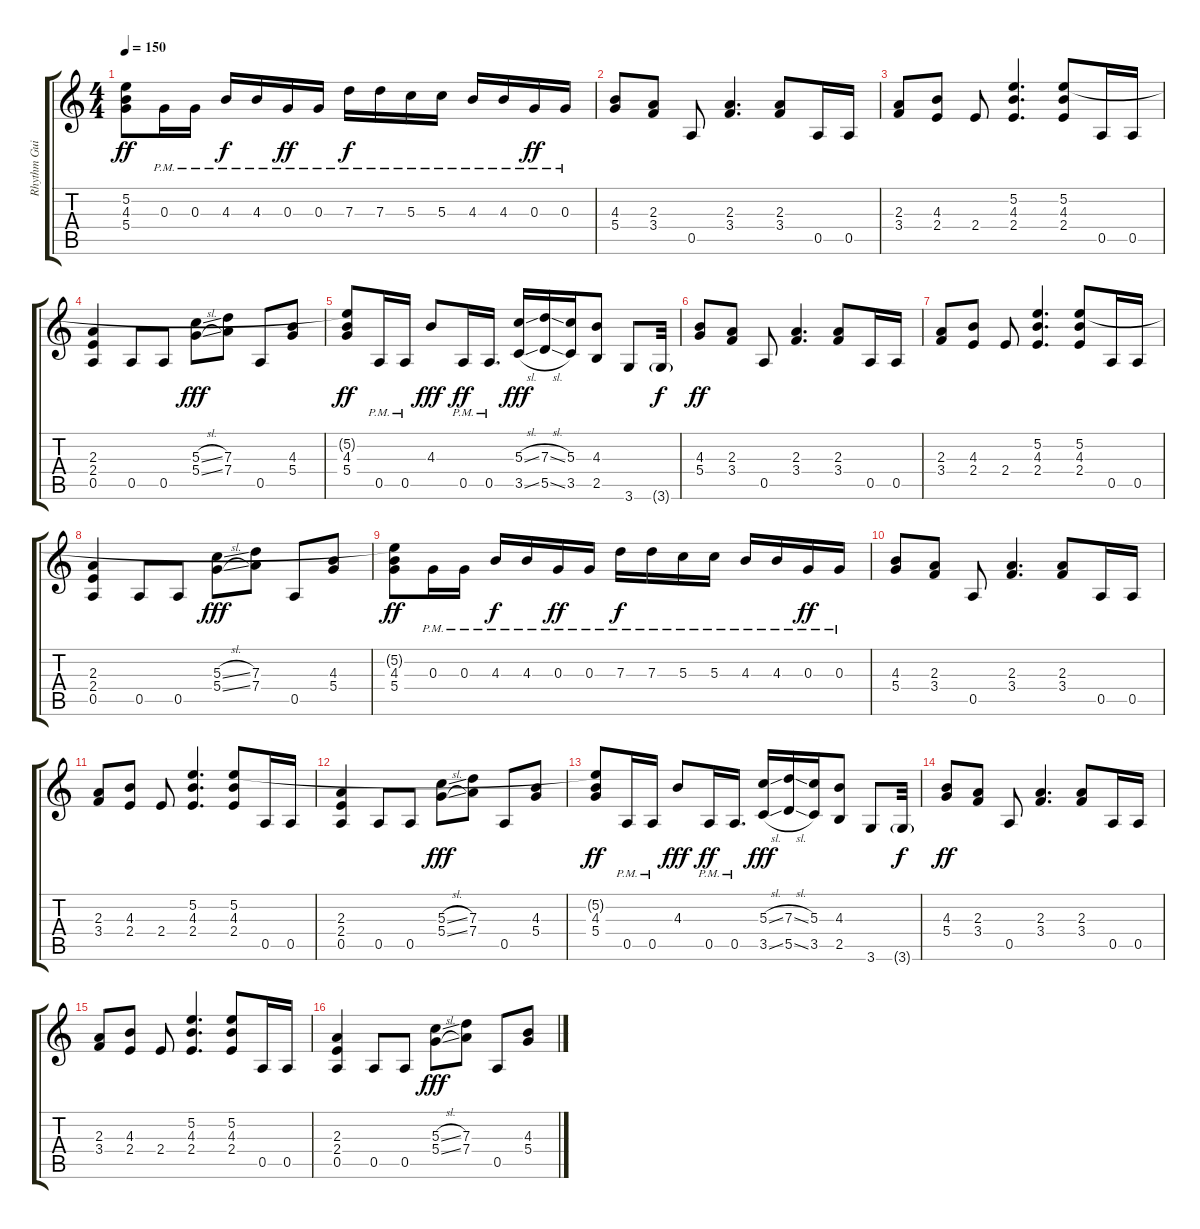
\track ("Rhythm Guitar" "Rhythm Gui") {instrument overdrivenguitar}
\staff {score tabs}
\tuning (E4 B3 G3 D3 A2 E2) {hide}
\ts (4 4)
\tempo 150
\clef g2
\ks c
(5.2{t} 4.3 5.4).8{dy ff} 0.3{pm}.16 0.3{pm}.16 4.3{pm}.16{dy f} 4.3{pm}.16 0.3{pm}.16{dy ff} 0.3{pm}.16 7.3{pm}.16{dy f} 7.3{pm}.16 5.3{pm}.16 5.3{pm}.16 4.3{pm}.16 4.3{pm}.16 0.3{pm}.16{dy ff} 0.3{pm}.16 |
(4.3 5.4).8 (2.3 3.4).8 0.5.8 (2.3 3.4).4{d} (2.3 3.4).8 0.5.16 0.5.16 |
(2.3 3.4).8 (4.3 2.4).8 2.4.8 (5.2 4.3 2.4).4{d} (5.2 4.3 2.4).8 0.5.16 0.5.16 |
(2.3 2.4 0.5).4 0.5.8 0.5.8 (5.3{sl} 5.4{sl}).8{dy fff} (7.3 7.4).8 0.5.8 (4.3 5.4).8 |
(5.2{t} 4.3 5.4).8{dy ff} 0.5{pm}.16 0.5{pm}.16 4.3.8{dy fff} 0.5{pm}.16{dy ff} 0.5{pm}.16{d} (5.3{sl} 3.5{sl}).16{dy fff} (7.3{sl} 5.5{sl}).16 (5.3 3.5).16 (4.3 2.5).8 3.6.8 3.6{g}.32{dy f} |
(4.3 5.4).8{dy ff} (2.3 3.4).8 0.5.8 (2.3 3.4).4{d} (2.3 3.4).8 0.5.16 0.5.16 |
(2.3 3.4).8 (4.3 2.4).8 2.4.8 (5.2 4.3 2.4).4{d} (5.2 4.3 2.4).8 0.5.16 0.5.16 |
(2.3 2.4 0.5).4 0.5.8 0.5.8 (5.3{sl} 5.4{sl}).8{dy fff} (7.3 7.4).8 0.5.8 (4.3 5.4).8 |
(5.2{t} 4.3 5.4).8{dy ff} 0.3{pm}.16 0.3{pm}.16 4.3{pm}.16{dy f} 4.3{pm}.16 0.3{pm}.16{dy ff} 0.3{pm}.16 7.3{pm}.16{dy f} 7.3{pm}.16 5.3{pm}.16 5.3{pm}.16 4.3{pm}.16 4.3{pm}.16 0.3{pm}.16{dy ff} 0.3{pm}.16 |
(4.3 5.4).8 (2.3 3.4).8 0.5.8 (2.3 3.4).4{d} (2.3 3.4).8 0.5.16 0.5.16 |
(2.3 3.4).8 (4.3 2.4).8 2.4.8 (5.2 4.3 2.4).4{d} (5.2 4.3 2.4).8 0.5.16 0.5.16 |
(2.3 2.4 0.5).4 0.5.8 0.5.8 (5.3{sl} 5.4{sl}).8{dy fff} (7.3 7.4).8 0.5.8 (4.3 5.4).8 |
(5.2{t} 4.3 5.4).8{dy ff} 0.5{pm}.16 0.5{pm}.16 4.3.8{dy fff} 0.5{pm}.16{dy ff} 0.5{pm}.16{d} (5.3{sl} 3.5{sl}).16{dy fff} (7.3{sl} 5.5{sl}).16 (5.3 3.5).16 (4.3 2.5).8 3.6.8 3.6{g}.32{dy f} |
(4.3 5.4).8{dy ff} (2.3 3.4).8 0.5.8 (2.3 3.4).4{d} (2.3 3.4).8 0.5.16 0.5.16 |
(2.3 3.4).8 (4.3 2.4).8 2.4.8 (5.2 4.3 2.4).4{d} (5.2 4.3 2.4).8 0.5.16 0.5.16 |
(2.3 2.4 0.5).4 0.5.8 0.5.8 (5.3{sl} 5.4{sl}).8{dy fff} (7.3 7.4).8 0.5.8 (4.3 5.4).8
